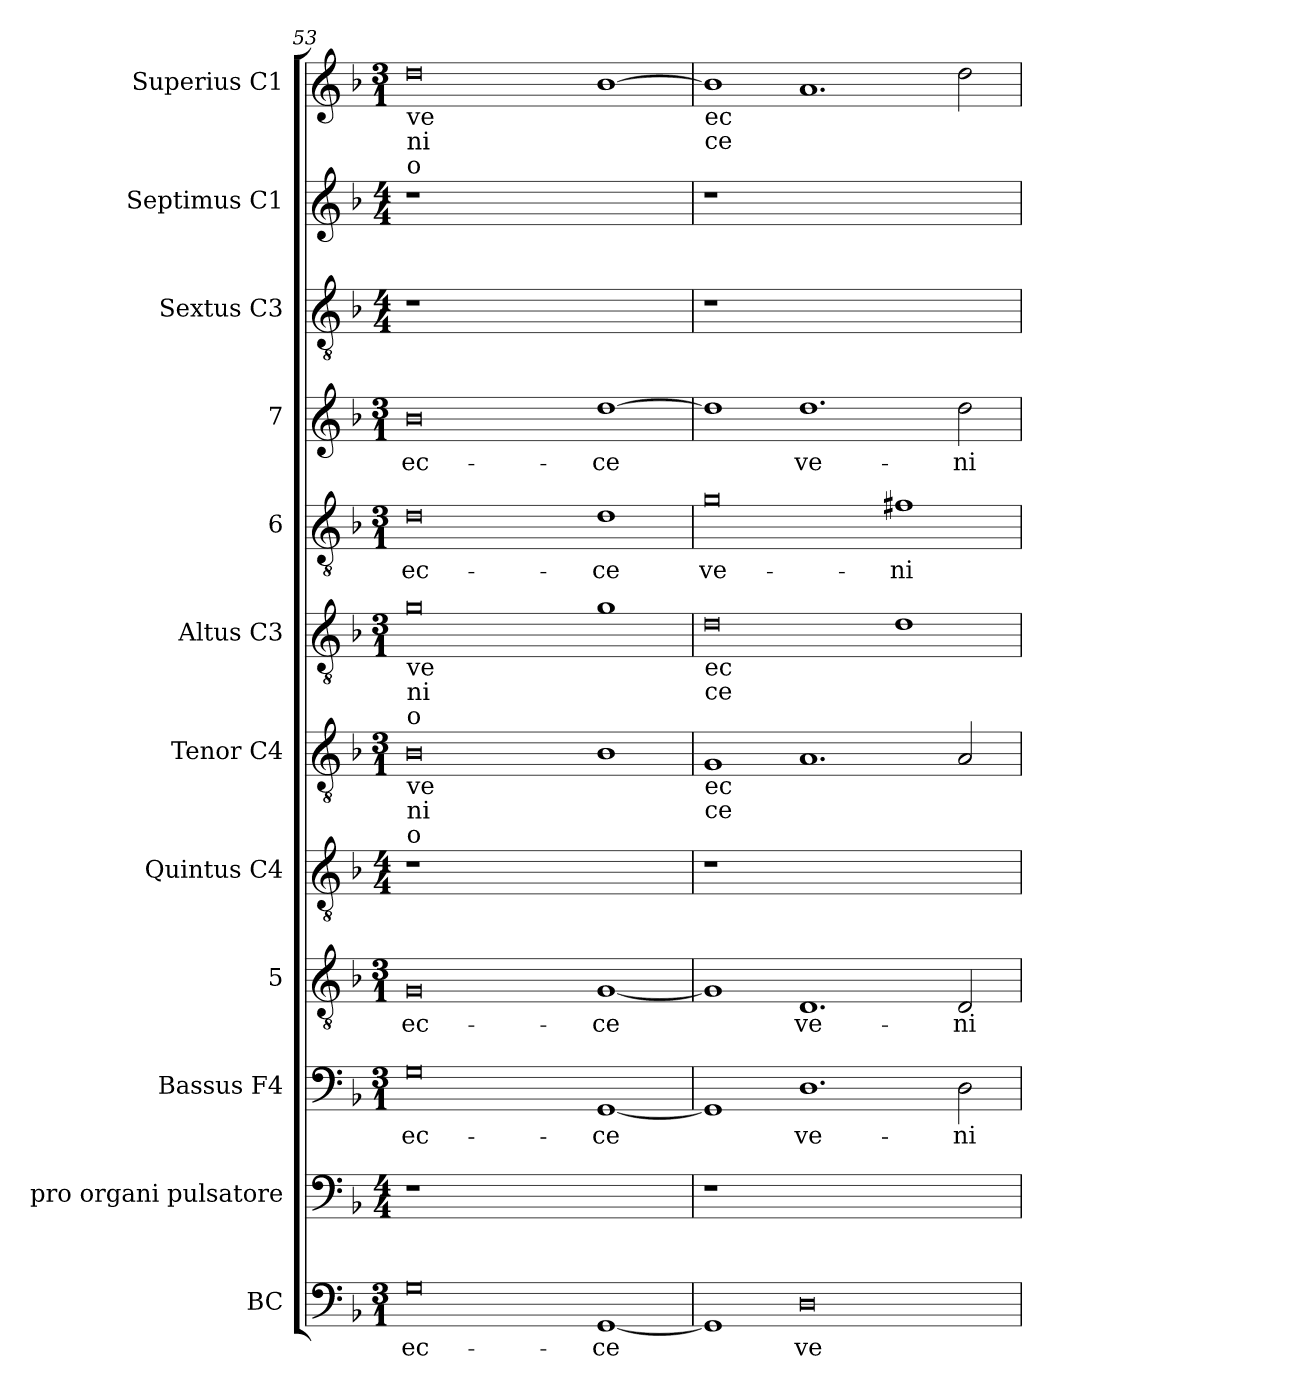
**kern	**text	**kern	**kern	**text	**kern	**text	**kern	**kern	**kern	**kern	**text	**kern	**text	**kern	**kern	**kern
*part12	*part12	*part11	*part10	*part10	*part9	*part9	*part8	*part7	*part6	*part5	*part5	*part4	*part4	*part3	*part2	*part1
*staff12	*staff12	*staff11	*staff10	*staff10	*staff9	*staff9	*staff8	*staff7	*staff6	*staff5	*staff5	*staff4	*staff4	*staff3	*staff2	*staff1
*I"BC	*	*I"pro organi  pulsatore	*I"Bassus  F4	*	*I"5	*	*I"Quintus  C4	*I"Tenor  C4	*I"Altus  C3	*I"6	*	*I"7	*	*I"Sextus  C3	*I"Septimus  C1	*I"Superius  C1
*I'BC	*	*	*I'B	*	*	*	*	*I'T	*I'A	*	*	*	*	*	*	*I'S
*clefF4	*	*clefF4	*clefF4	*	*clefGv2	*	*clefGv2	*clefGv2	*clefGv2	*clefGv2	*	*clefG2	*	*clefGv2	*clefG2	*clefG2
*k[b-]	*	*k[b-]	*k[b-]	*	*k[b-]	*	*k[b-]	*k[b-]	*k[b-]	*k[b-]	*	*k[b-]	*	*k[b-]	*k[b-]	*k[b-]
*F:	*	*F:	*F:	*	*F:	*	*F:	*F:	*F:	*F:	*	*F:	*	*F:	*F:	*F:
*M3/1	*	*M4/4	*M3/1	*	*M3/1	*	*M4/4	*M3/1	*M3/1	*M3/1	*	*M3/1	*	*M4/4	*M4/4	*M3/1
=53	=53	=53	=53	=53	=53	=53	=53	=53	=53	=53	=53	=53	=53	=53	=53	=53
!	!	!	!	!	!	!	!	!	!	!	!	!	!	!	!	!LO:TX:b:t=ve
!	!	!	!	!	!	!	!	!	!	!	!	!	!	!	!	!LO:TX:b:t=ni
!	!	!	!	!	!	!	!	!	!	!	!	!	!	!	!	!LO:TX:b:t=o
!	!	!	!	!	!	!	!	!	!LO:TX:b:t=ve	!	!	!	!	!	!	!
!	!	!	!	!	!	!	!	!	!LO:TX:b:t=ni	!	!	!	!	!	!	!
!	!	!	!	!	!	!	!	!	!LO:TX:b:t=o	!	!	!	!	!	!	!
!	!	!	!	!	!	!	!	!LO:TX:b:t=ve	!	!	!	!	!	!	!	!
!	!	!	!	!	!	!	!	!LO:TX:b:t=ni	!	!	!	!	!	!	!	!
!	!	!	!	!	!	!	!	!LO:TX:b:t=o	!	!	!	!	!	!	!	!
!	!LO:LY:a:cj	!	!	!LO:LY:b:cj	!	!LO:LY:b:cj	!	!	!	!	!LO:LY:b:cj	!	!LO:LY:b:cj	!	!	!
0G	ec-	1r	0G	ec-	0G	ec-	1r	0B-	0g	0d	ec-	0b-	ec-	1r	1r	0dd
.	.	0ryy	.	.	.	.	0ryy	.	.	.	.	.	.	0ryy	0ryy	.
!	!LO:LY:a:cj	!	!	!LO:LY:b:cj	!	!LO:LY:b:cj	!	!	!	!	!LO:LY:b:cj	!	!LO:LY:b:cj	!	!	!
[<1GG	-ce	.	[<1GG	-ce	[<1G	-ce	.	1B-	1g	1d	-ce	[>1dd	-ce	.	.	[>1b-
=54	=54	=54	=54	=54	=54	=54	=54	=54	=54	=54	=54	=54	=54	=54	=54	=54
!	!	!	!	!	!	!	!	!	!	!	!	!	!	!	!	!LO:TX:b:t=ec
!	!	!	!	!	!	!	!	!	!	!	!	!	!	!	!	!LO:TX:b:t=ce
!	!	!	!	!	!	!	!	!	!LO:TX:b:t=ec	!	!	!	!	!	!	!
!	!	!	!	!	!	!	!	!	!LO:TX:b:t=ce	!	!	!	!	!	!	!
!	!	!	!	!	!	!	!	!LO:TX:b:t=ec	!	!	!	!	!	!	!	!
!	!	!	!	!	!	!	!	!LO:TX:b:t=ce	!	!	!	!	!	!	!	!
!	!LO:LY:a:cj	!	!	!LO:LY:b:cj	!	!LO:LY:b:cj	!	!	!	!	!LO:LY:b:cj	!	!LO:LY:b:cj	!	!	!
1GG]	.	1r	1GG]	.	1G]	.	1r	1G	0d	0g	ve-	1dd]	.	1r	1r	1b-]
!	!LO:LY:a:cj	!	!	!LO:LY:b:cj	!	!LO:LY:b:cj	!	!	!	!	!	!	!LO:LY:b:cj	!	!	!
0D	ve-	0ryy	1.D	ve-	1.D	ve-	0ryy	1.A	.	.	.	1.dd	ve-	0ryy	0ryy	1.a
!	!	!	!	!	!	!	!	!	!	!	!LO:LY:b:cj	!	!	!	!	!
.	.	.	.	.	.	.	.	.	1d	1f#X	-ni-	.	.	.	.	.
!	!	!	!	!LO:LY:b:cj	!	!LO:LY:b:cj	!	!	!	!	!	!	!LO:LY:b:cj	!	!	!
.	.	.	2D\	-ni-	2D/	-ni-	.	2A/	.	.	.	2dd\	-ni-	.	.	2dd\
=	=	=	=	=	=	=	=	=	=	=	=	=	=	=	=	=
*-	*-	*-	*-	*-	*-	*-	*-	*-	*-	*-	*-	*-	*-	*-	*-	*-
